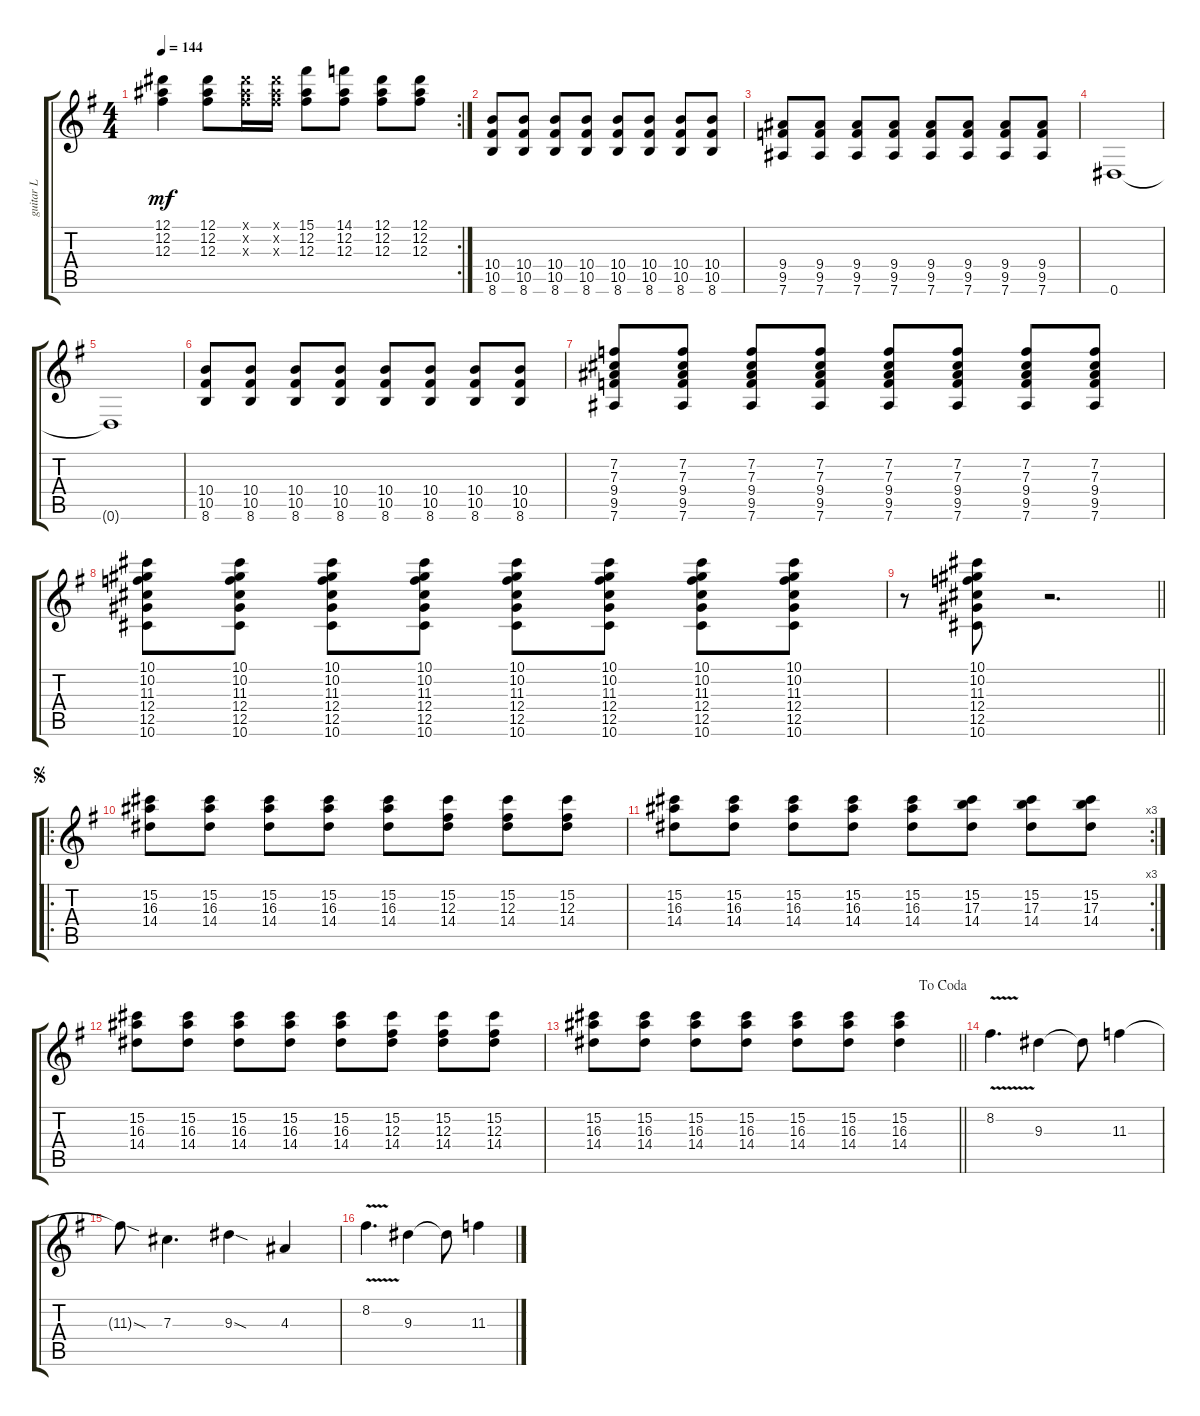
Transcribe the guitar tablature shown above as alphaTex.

\track ("guitar L" "guitar L") {instrument overdrivenguitar}
\staff {score tabs}
\tuning (Eb4 Bb3 Gb3 Db3 Ab2 Eb2) {hide}
\rc 2
\ts (4 4)
\tempo 144
\clef g2
\ks g
(12.1{t} 12.2{t} 12.3{t}).4{dy mf} (12.1 12.2 12.3).8 (12.1{x} 12.2{x} 12.3{x}).16 (12.1{x} 12.2{x} 12.3{x}).16 (15.1 12.2 12.3).8 (14.1 12.2 12.3).8 (12.1 12.2 12.3).8 (12.1 12.2 12.3).8 |
(10.4 10.5 8.6).8 (10.4 10.5 8.6).8 (10.4 10.5 8.6).8 (10.4 10.5 8.6).8 (10.4 10.5 8.6).8 (10.4 10.5 8.6).8 (10.4 10.5 8.6).8 (10.4 10.5 8.6).8 |
(9.4 9.5 7.6).8 (9.4 9.5 7.6).8 (9.4 9.5 7.6).8 (9.4 9.5 7.6).8 (9.4 9.5 7.6).8 (9.4 9.5 7.6).8 (9.4 9.5 7.6).8 (9.4 9.5 7.6).8 |
0.6.1 |
0.6{t}.1 |
(10.4 10.5 8.6).8 (10.4 10.5 8.6).8 (10.4 10.5 8.6).8 (10.4 10.5 8.6).8 (10.4 10.5 8.6).8 (10.4 10.5 8.6).8 (10.4 10.5 8.6).8 (10.4 10.5 8.6).8 |
(7.2 7.3 9.4 9.5 7.6).8 (7.2 7.3 9.4 9.5 7.6).8 (7.2 7.3 9.4 9.5 7.6).8 (7.2 7.3 9.4 9.5 7.6).8 (7.2 7.3 9.4 9.5 7.6).8 (7.2 7.3 9.4 9.5 7.6).8 (7.2 7.3 9.4 9.5 7.6).8 (7.2 7.3 9.4 9.5 7.6).8 |
(10.1 10.2 11.3 12.4 12.5 10.6).8 (10.1 10.2 11.3 12.4 12.5 10.6).8 (10.1 10.2 11.3 12.4 12.5 10.6).8 (10.1 10.2 11.3 12.4 12.5 10.6).8 (10.1 10.2 11.3 12.4 12.5 10.6).8 (10.1 10.2 11.3 12.4 12.5 10.6).8 (10.1 10.2 11.3 12.4 12.5 10.6).8 (10.1 10.2 11.3 12.4 12.5 10.6).8 |
\barLineRight lightlight
r.8 (10.1 10.2 11.3 12.4 12.5 10.6).8 r.2{d} |
\ro
\jump segno
(15.2 16.3 14.4).8 (15.2 16.3 14.4).8 (15.2 16.3 14.4).8 (15.2 16.3 14.4).8 (15.2 16.3 14.4).8 (15.2 12.3 14.4).8 (15.2 12.3 14.4).8 (15.2 12.3 14.4).8 |
\rc 3
(15.2 16.3 14.4).8 (15.2 16.3 14.4).8 (15.2 16.3 14.4).8 (15.2 16.3 14.4).8 (15.2 16.3 14.4).8 (15.2 17.3 14.4).8 (15.2 17.3 14.4).8 (15.2 17.3 14.4).8 |
(15.2 16.3 14.4).8 (15.2 16.3 14.4).8 (15.2 16.3 14.4).8 (15.2 16.3 14.4).8 (15.2 16.3 14.4).8 (15.2 12.3 14.4).8 (15.2 12.3 14.4).8 (15.2 12.3 14.4).8 |
\jump dacoda
\barLineRight lightlight
(15.2 16.3 14.4).8 (15.2 16.3 14.4).8 (15.2 16.3 14.4).8 (15.2 16.3 14.4).8 (15.2 16.3 14.4).8 (15.2 16.3 14.4).8 (15.2 16.3 14.4).4 |
8.2{v}.4{d} 9.3.4 9.3{t}.8 11.3.4 |
11.3{sod t}.8 7.3.4{d} 9.3{sod}.4 4.3.4 |
8.2{v}.4{d} 9.3.4 9.3{t}.8 11.3.4
